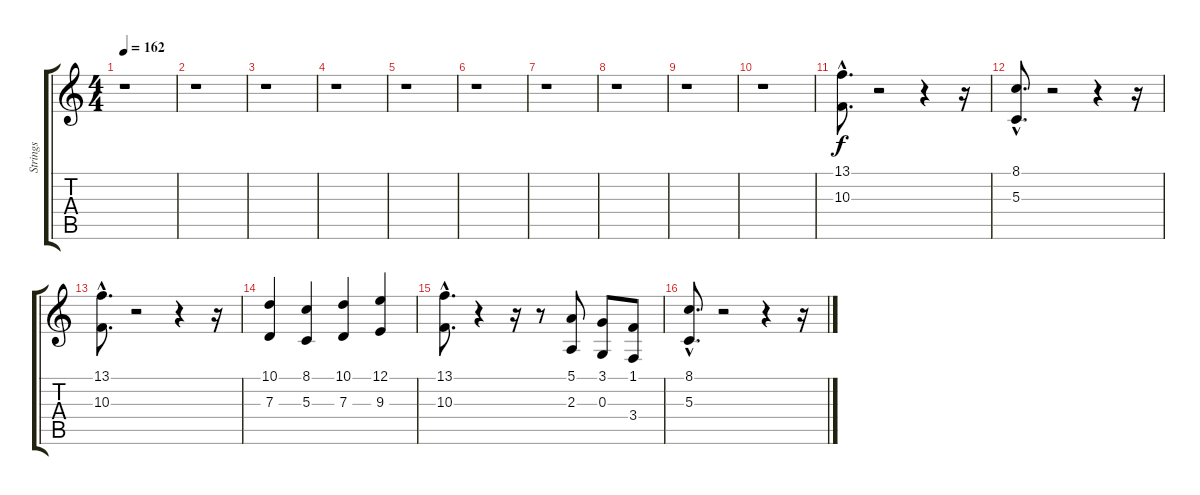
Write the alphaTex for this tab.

\track ("Strings" "Strings") {instrument stringensemble1}
\staff {score tabs}
\tuning (E4 B3 G3 D3 A2 E2) {hide}
\ts (4 4)
\tempo 162
\clef g2
\ks c
r.1{dy f} |
r.1 |
r.1 |
r.1 |
r.1 |
r.1 |
r.1 |
r.1 |
r.1 |
r.1 |
\section ("" "")
(13.1{hac} 10.3{hac}).8{d} r.2 r.4 r.16 |
(8.1{hac} 5.3{hac}).8{d} r.2 r.4 r.16 |
(13.1{hac} 10.3{hac}).8{d} r.2 r.4 r.16 |
(10.1 7.3).4 (8.1 5.3).4 (10.1 7.3).4 (12.1 9.3).4 |
\section ("" "")
(13.1{hac} 10.3{hac}).8{d} r.4 r.16 r.8 (5.1 2.3).8 (3.1 0.3).8 (1.1 3.4).8 |
(8.1{hac} 5.3{hac}).8{d} r.2 r.4 r.16
